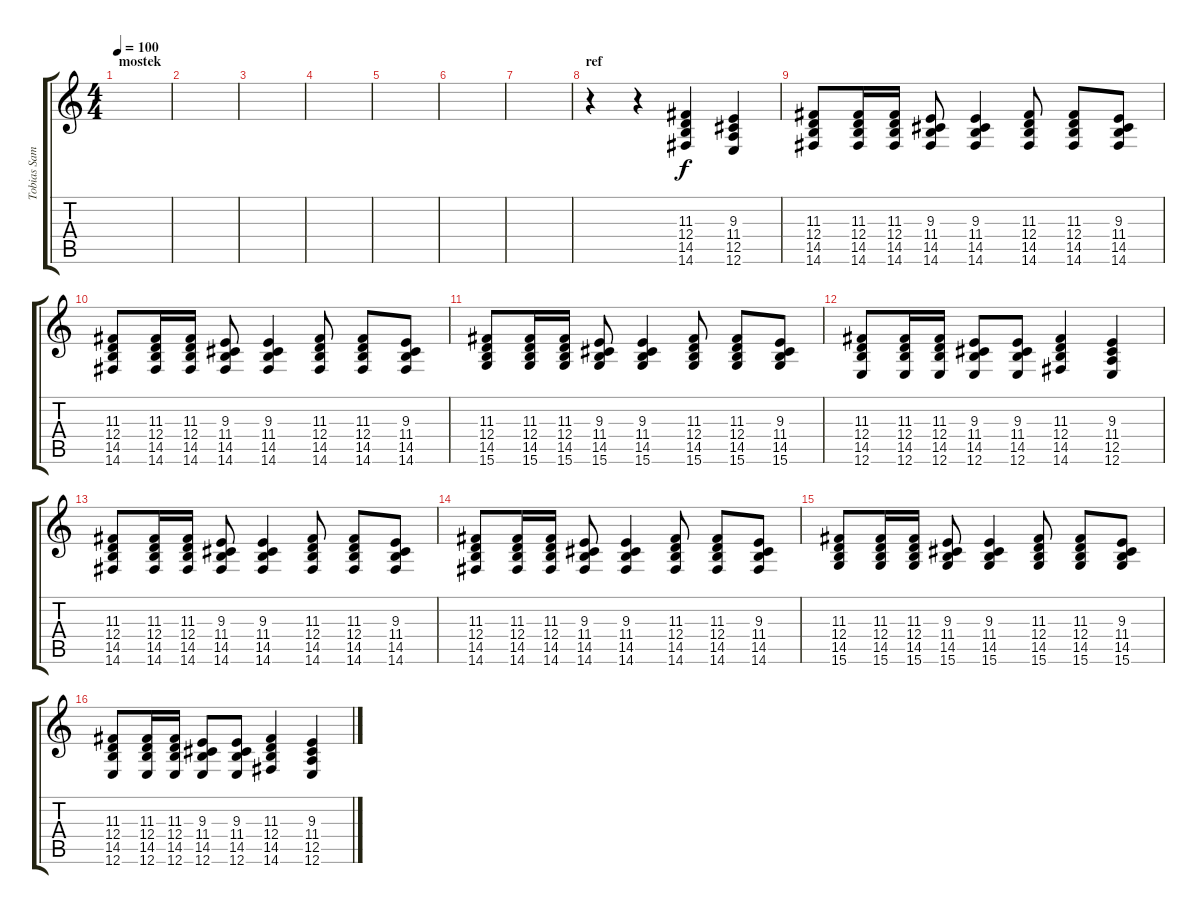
\track ("Tobias Sammet" "Tobias Sam") {instrument stringensemble1}
\staff {score tabs}
\tuning (E4 B3 G3 D3 A2 E2) {hide}
\ts (4 4)
\section ("" "mostek")
\tempo 100
\clef g2
\ks c
|
|
|
|
|
|
|
\section ("" "ref")
r.4 r.4 (11.3 12.4 14.5 14.6).4 (9.3 11.4 12.5 12.6).4 |
(11.3 12.4 14.5 14.6).8 (11.3 12.4 14.5 14.6).16 (11.3 12.4 14.5 14.6).16 (9.3 11.4 14.5 14.6).8 (9.3 11.4 14.5 14.6).4 (11.3 12.4 14.5 14.6).8 (11.3 12.4 14.5 14.6).8 (9.3 11.4 14.5 14.6).8 |
(11.3 12.4 14.5 14.6).8 (11.3 12.4 14.5 14.6).16 (11.3 12.4 14.5 14.6).16 (9.3 11.4 14.5 14.6).8 (9.3 11.4 14.5 14.6).4 (11.3 12.4 14.5 14.6).8 (11.3 12.4 14.5 14.6).8 (9.3 11.4 14.5 14.6).8 |
(11.3 12.4 14.5 15.6).8 (11.3 12.4 14.5 15.6).16 (11.3 12.4 14.5 15.6).16 (9.3 11.4 14.5 15.6).8 (9.3 11.4 14.5 15.6).4 (11.3 12.4 14.5 15.6).8 (11.3 12.4 14.5 15.6).8 (9.3 11.4 14.5 15.6).8 |
(11.3 12.4 14.5 12.6).8 (11.3 12.4 14.5 12.6).16 (11.3 12.4 14.5 12.6).16 (9.3 11.4 14.5 12.6).8 (9.3 11.4 14.5 12.6).8 (11.3 12.4 14.5 14.6).4 (9.3 11.4 12.5 12.6).4 |
(11.3 12.4 14.5 14.6).8 (11.3 12.4 14.5 14.6).16 (11.3 12.4 14.5 14.6).16 (9.3 11.4 14.5 14.6).8 (9.3 11.4 14.5 14.6).4 (11.3 12.4 14.5 14.6).8 (11.3 12.4 14.5 14.6).8 (9.3 11.4 14.5 14.6).8 |
(11.3 12.4 14.5 14.6).8 (11.3 12.4 14.5 14.6).16 (11.3 12.4 14.5 14.6).16 (9.3 11.4 14.5 14.6).8 (9.3 11.4 14.5 14.6).4 (11.3 12.4 14.5 14.6).8 (11.3 12.4 14.5 14.6).8 (9.3 11.4 14.5 14.6).8 |
(11.3 12.4 14.5 15.6).8 (11.3 12.4 14.5 15.6).16 (11.3 12.4 14.5 15.6).16 (9.3 11.4 14.5 15.6).8 (9.3 11.4 14.5 15.6).4 (11.3 12.4 14.5 15.6).8 (11.3 12.4 14.5 15.6).8 (9.3 11.4 14.5 15.6).8 |
(11.3 12.4 14.5 12.6).8 (11.3 12.4 14.5 12.6).16 (11.3 12.4 14.5 12.6).16 (9.3 11.4 14.5 12.6).8 (9.3 11.4 14.5 12.6).8 (11.3 12.4 14.5 14.6).4 (9.3 11.4 12.5 12.6).4
